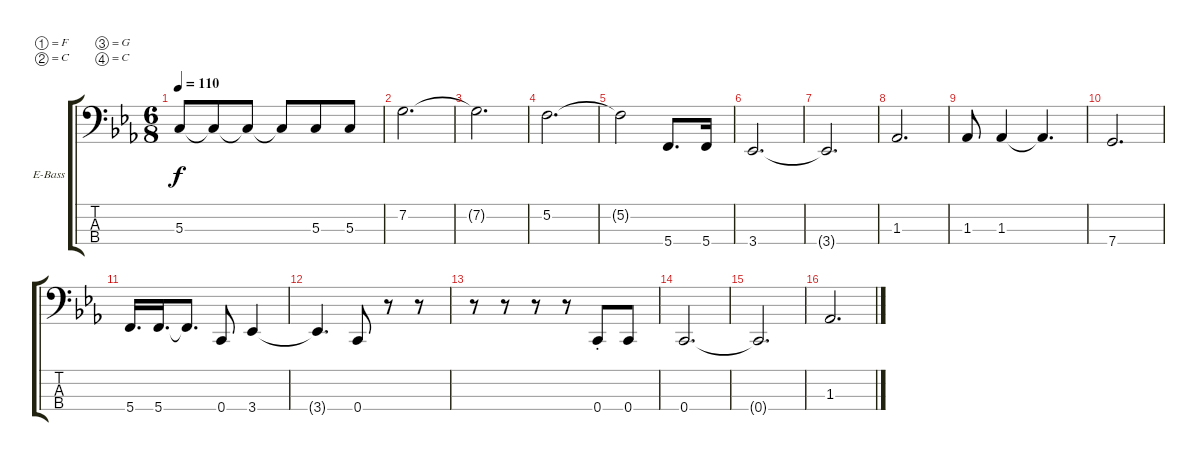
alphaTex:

\bracketExtendMode groupsimilarinstruments
\firstSystemTrackNameOrientation horizontal
\otherSystemsTrackNameOrientation horizontal
\track ("Electric Bass" "E-Bass") {instrument electricbassfinger}
\staff {score tabs}
\tuning (F2 C2 G1 C1)
\ts (6 8)
\tempo 110
\clef f4
\ks cminor
5.3{t}.8{dy f} 5.3{t}.8 5.3{t}.8 5.3{t}.8 5.3.8 5.3.8 |
7.2.2{d} |
7.2{t}.2{d} |
5.2.2{d} |
5.2{t}.2 5.4.8{d} 5.4.16 |
3.4.2{d} |
3.4{t}.2{d} |
1.3.2{d} |
1.3.8 1.3.4 1.3{t}.4{d} |
7.4.2{d} |
5.4.16{d} 5.4.16{d} 5.4{t}.8{d} 0.4.8 3.4.4 |
3.4{t}.4{d} 0.4.8 r.8 r.8 |
r.8 r.8 r.8 r.8 0.4{st}.8 0.4.8 |
0.4.2{d} |
0.4{t}.2{d} |
1.3.2{d}
